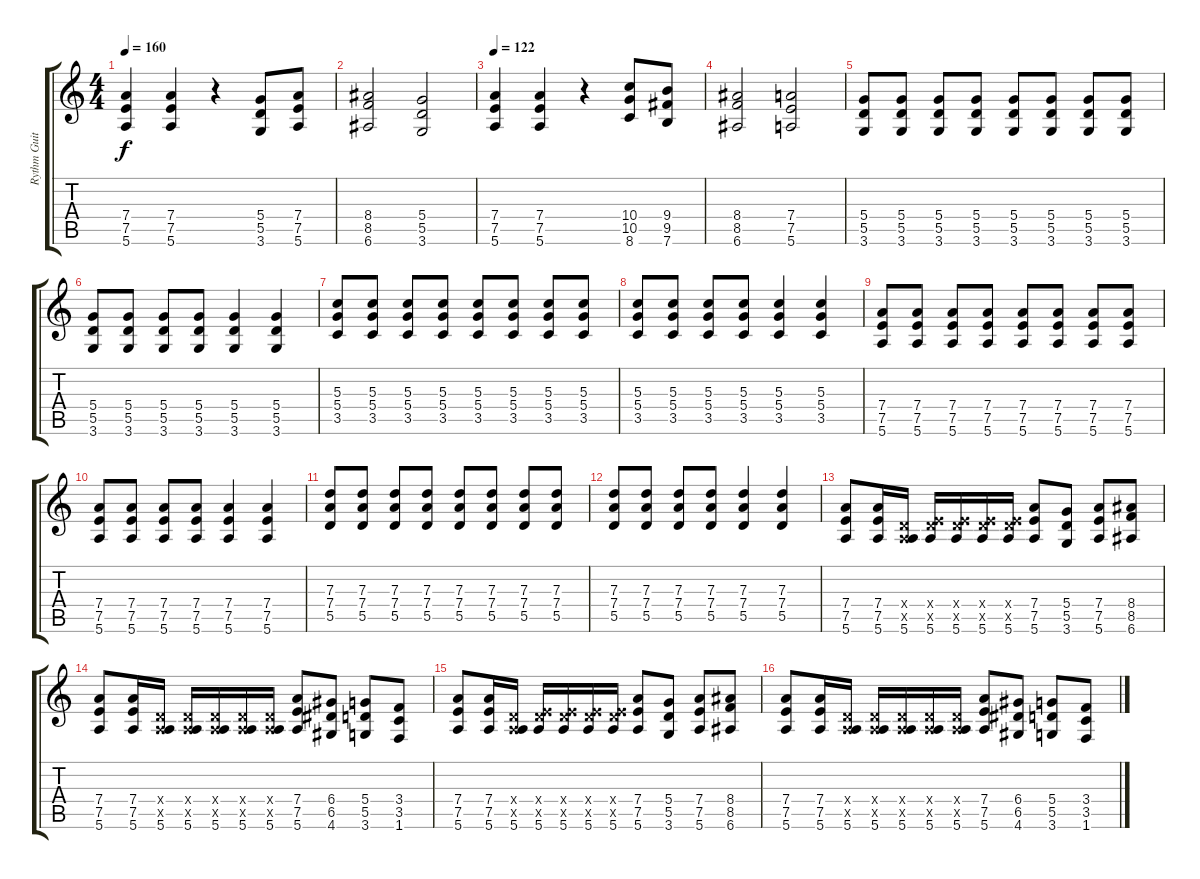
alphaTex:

\track ("Rythm Guitar" "Rythm Guit") {instrument distortionguitar}
\staff {score tabs}
\tuning (E4 B3 G3 D3 A2 E2) {hide}
\ts (4 4)
\tempo 160
\clef g2
\ks c
(7.4 7.5 5.6).4{dy f} (7.4 7.5 5.6).4 r.4 (5.4 5.5 3.6).8 (7.4 7.5 5.6).8 |
(8.4 8.5 6.6).2 (5.4 5.5 3.6).2 |
\tempo 122
(7.4 7.5 5.6).4 (7.4 7.5 5.6).4 r.4 (10.4 10.5 8.6).8 (9.4 9.5 7.6).8 |
(8.4 8.5 6.6).2 (7.4 7.5 5.6).2 |
(5.4 5.5 3.6).8 (5.4 5.5 3.6).8 (5.4 5.5 3.6).8 (5.4 5.5 3.6).8 (5.4 5.5 3.6).8 (5.4 5.5 3.6).8 (5.4 5.5 3.6).8 (5.4 5.5 3.6).8 |
(5.4 5.5 3.6).8 (5.4 5.5 3.6).8 (5.4 5.5 3.6).8 (5.4 5.5 3.6).8 (5.4 5.5 3.6).4 (5.4 5.5 3.6).4 |
(5.3 5.4 3.5).8 (5.3 5.4 3.5).8 (5.3 5.4 3.5).8 (5.3 5.4 3.5).8 (5.3 5.4 3.5).8 (5.3 5.4 3.5).8 (5.3 5.4 3.5).8 (5.3 5.4 3.5).8 |
(5.3 5.4 3.5).8 (5.3 5.4 3.5).8 (5.3 5.4 3.5).8 (5.3 5.4 3.5).8 (5.3 5.4 3.5).4 (5.3 5.4 3.5).4 |
(7.4 7.5 5.6).8 (7.4 7.5 5.6).8 (7.4 7.5 5.6).8 (7.4 7.5 5.6).8 (7.4 7.5 5.6).8 (7.4 7.5 5.6).8 (7.4 7.5 5.6).8 (7.4 7.5 5.6).8 |
(7.4 7.5 5.6).8 (7.4 7.5 5.6).8 (7.4 7.5 5.6).8 (7.4 7.5 5.6).8 (7.4 7.5 5.6).4 (7.4 7.5 5.6).4 |
(7.3 7.4 5.5).8 (7.3 7.4 5.5).8 (7.3 7.4 5.5).8 (7.3 7.4 5.5).8 (7.3 7.4 5.5).8 (7.3 7.4 5.5).8 (7.3 7.4 5.5).8 (7.3 7.4 5.5).8 |
(7.3 7.4 5.5).8 (7.3 7.4 5.5).8 (7.3 7.4 5.5).8 (7.3 7.4 5.5).8 (7.3 7.4 5.5).4 (7.3 7.4 5.5).4 |
(7.4 7.5 5.6).8 (7.4 7.5 5.6).16 (0.4{x} 0.5{x} 5.6).16 (0.4{x} 7.5{x} 5.6).16 (0.4{x} 7.5{x} 5.6).16 (0.4{x} 7.5{x} 5.6).16 (0.4{x} 7.5{x} 5.6).16 (7.4 7.5 5.6).8 (5.4 5.5 3.6).8 (7.4 7.5 5.6).8 (8.4 8.5 6.6).8 |
(7.4 7.5 5.6).8 (7.4 7.5 5.6).16 (0.4{x} 0.5{x} 5.6).16 (0.4{x} 0.5{x} 5.6).16 (0.4{x} 0.5{x} 5.6).16 (0.4{x} 0.5{x} 5.6).16 (0.4{x} 0.5{x} 5.6).16 (7.4 7.5 5.6).8 (6.4 6.5 4.6).8 (5.4 5.5 3.6).8 (3.4 3.5 1.6).8 |
(7.4 7.5 5.6).8 (7.4 7.5 5.6).16 (0.4{x} 0.5{x} 5.6).16 (0.4{x} 7.5{x} 5.6).16 (0.4{x} 7.5{x} 5.6).16 (0.4{x} 7.5{x} 5.6).16 (0.4{x} 7.5{x} 5.6).16 (7.4 7.5 5.6).8 (5.4 5.5 3.6).8 (7.4 7.5 5.6).8 (8.4 8.5 6.6).8 |
(7.4 7.5 5.6).8 (7.4 7.5 5.6).16 (0.4{x} 0.5{x} 5.6).16 (0.4{x} 0.5{x} 5.6).16 (0.4{x} 0.5{x} 5.6).16 (0.4{x} 0.5{x} 5.6).16 (0.4{x} 0.5{x} 5.6).16 (7.4 7.5 5.6).8 (6.4 6.5 4.6).8 (5.4 5.5 3.6).8 (3.4 3.5 1.6).8
